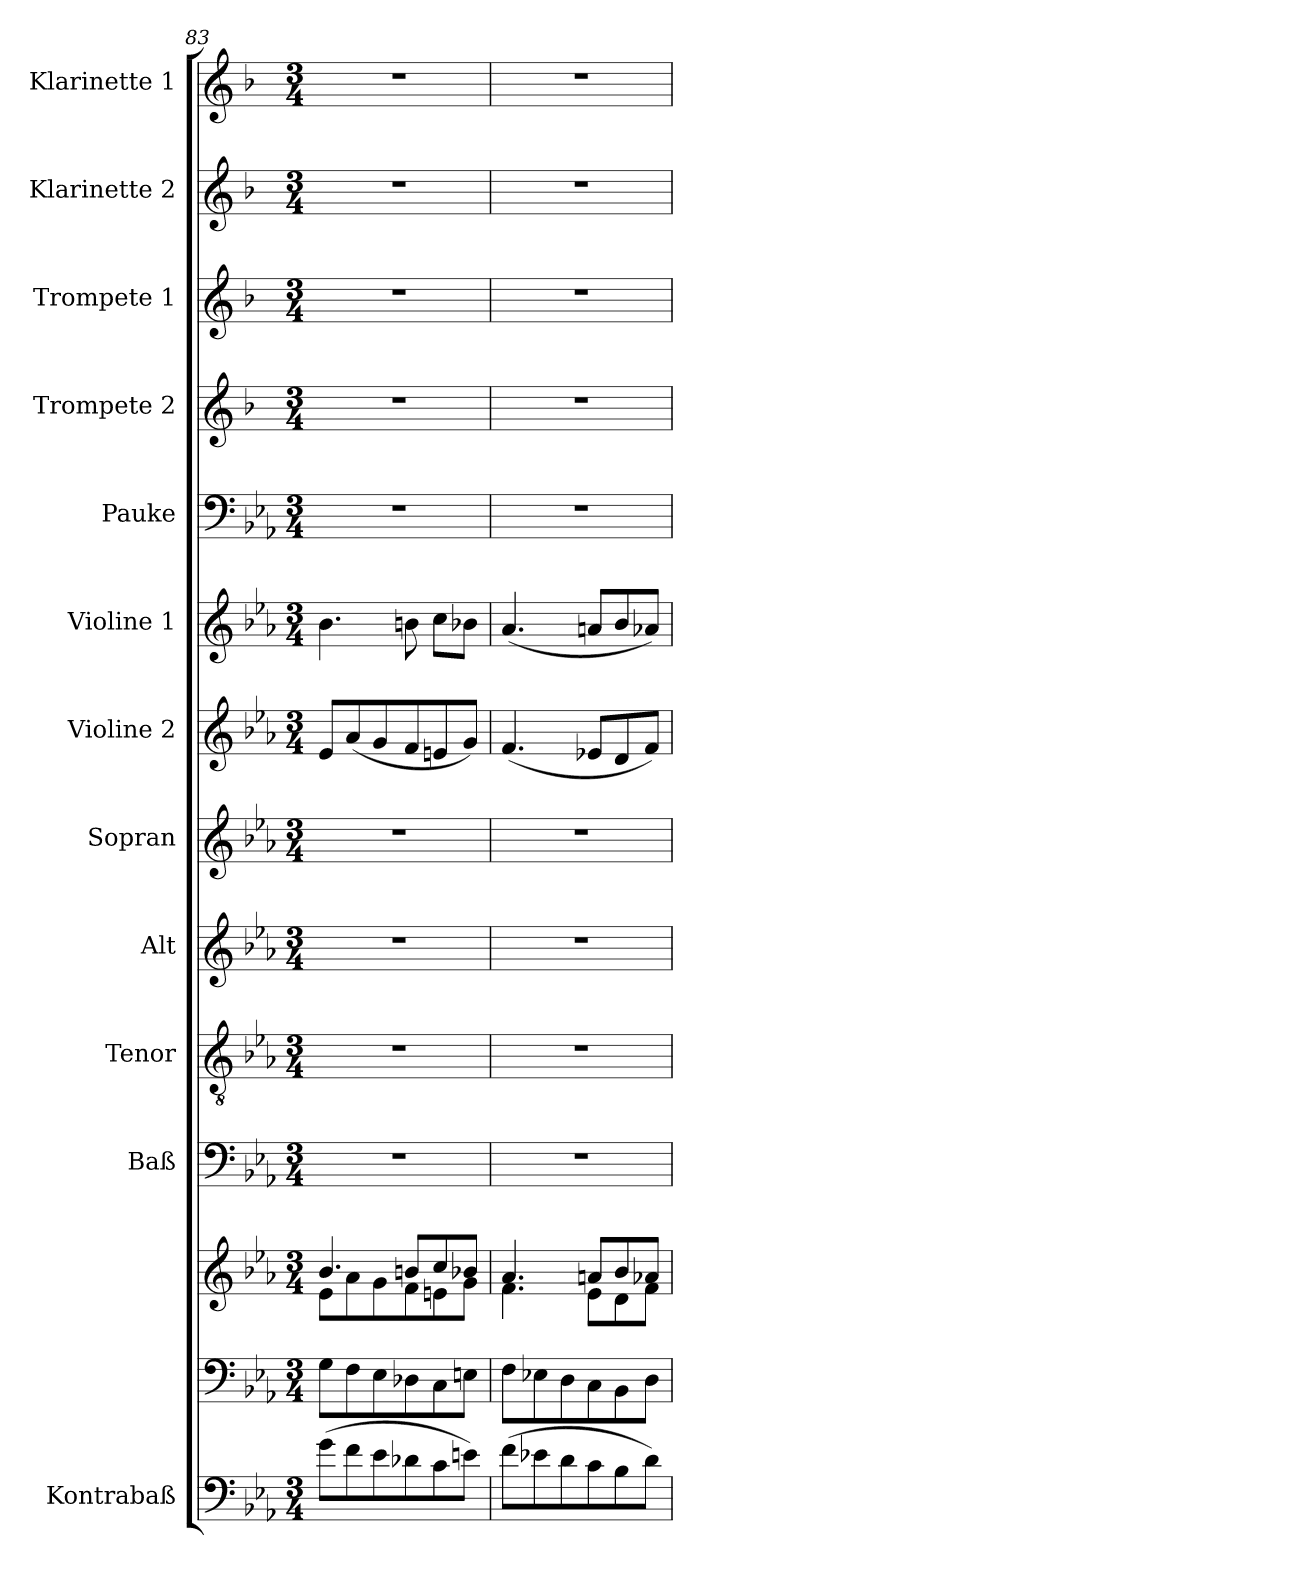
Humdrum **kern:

**kern	**kern	**kern	**kern	**kern	**kern	**kern	**kern	**kern	**kern	**kern	**kern	**kern	**kern
*part13	*part12	*part12	*part11	*part10	*part9	*part8	*part7	*part6	*part5	*part4	*part3	*part2	*part1
*staff14	*staff13	*staff12	*staff11	*staff10	*staff9	*staff8	*staff7	*staff6	*staff5	*staff4	*staff3	*staff2	*staff1
*I"Kontrabaß	*	*	*I"Baß	*I"Tenor	*I"Alt	*I"Sopran	*I"Violine 2	*I"Violine 1	*I"Pauke	*I"Trompete 2	*I"Trompete 1	*I"Klarinette 2	*I"Klarinette 1
*	*	*	*	*	*	*	*I'Vln	*I'Vln	*	*I'Tpt	*I'Tpt	*	*
!!LO:PB:g=z
*clefF4	*clefF4	*clefG2	*clefF4	*clefGv2	*clefG2	*clefG2	*clefG2	*clefG2	*clefF4	*clefG2	*clefG2	*clefG2	*clefG2
*ITrd7c12	*	*	*	*	*	*	*	*	*	*ITrd1c2	*ITrd1c2	*ITrd1c2	*ITrd1c2
*k[b-e-a-]	*k[b-e-a-]	*k[b-e-a-]	*k[b-e-a-]	*k[b-e-a-]	*k[b-e-a-]	*k[b-e-a-]	*k[b-e-a-]	*k[b-e-a-]	*k[b-e-a-]	*k[b-e-a-]	*k[b-e-a-]	*k[b-e-a-]	*k[b-e-a-]
*E-:	*E-:	*E-:	*E-:	*E-:	*E-:	*E-:	*E-:	*E-:	*E-:	*E-:	*E-:	*E-:	*E-:
*M3/4	*M3/4	*M3/4	*M3/4	*M3/4	*M3/4	*M3/4	*M3/4	*M3/4	*M3/4	*M3/4	*M3/4	*M3/4	*M3/4
=83	=83	=83	=83	=83	=83	=83	=83	=83	=83	=83	=83	=83	=83
*	*	*^	*	*	*	*	*	*	*	*	*	*	*
(>8G\L	8G\L	4.b-/	8e-\L	2.r	2.r	2.r	2.r	8e-/L	4.b-\	2.r	2.r	2.r	2.r	2.r
8F\	8F\	.	8a-\	.	.	.	.	(<8a-/	.	.	.	.	.	.
8E-\	8E-\	.	8g\	.	.	.	.	8g/	.	.	.	.	.	.
8D-X\	8D-X\	8bn/L	8f\	.	.	.	.	8f/	8bn\	.	.	.	.	.
8C\	8C\	8cc/	8en\	.	.	.	.	8en/	8cc\L	.	.	.	.	.
8En\J)	8En\J	8b-X/J	8g\J	.	.	.	.	8g/J)	8b-X\J	.	.	.	.	.
=84	=84	=84	=84	=84	=84	=84	=84	=84	=84	=84	=84	=84	=84	=84
(>8F\L	8F\L	4.a-/	4.f\	2.r	2.r	2.r	2.r	(<4.f/	(<4.a-/	2.r	2.r	2.r	2.r	2.r
8E-X\	8E-X\	.	.	.	.	.	.	.	.	.	.	.	.	.
8D\	8D\	.	.	.	.	.	.	.	.	.	.	.	.	.
8C\	8C\	8an/L	8e-\L	.	.	.	.	8e-X/L	8an/L	.	.	.	.	.
8BB-\	8BB-\	8b-/	8d\	.	.	.	.	8d/	8b-/	.	.	.	.	.
8D\J)	8D\J	8a-X/J	8f\J	.	.	.	.	8f/J)	8a-X/J)	.	.	.	.	.
*	*	*v	*v	*	*	*	*	*	*	*	*	*	*	*
=	=	=	=	=	=	=	=	=	=	=	=	=	=
*-	*-	*-	*-	*-	*-	*-	*-	*-	*-	*-	*-	*-	*-
